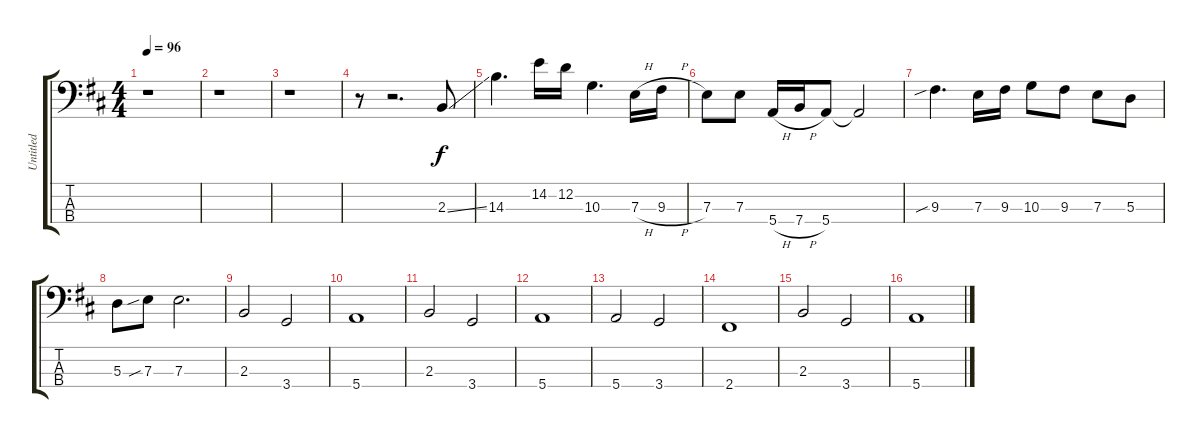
\track ("Untitled" "Untitled") {instrument electricbassfinger}
\staff {score tabs}
\tuning (G2 D2 A1 E1) {hide}
\ts (4 4)
\tempo 96
\clef f4
\ks d
r.1{dy f instrument electricbassfinger} |
r.1 |
r.1 |
r.8 r.2{d} 2.3{ss}.8 |
14.3.4{d} 14.2.16 12.2.16 10.3.4{d} 7.3{h}.16 9.3{h}.16 |
7.3.8 7.3.8 5.4{h}.16 7.4{h}.16 5.4.8 5.4{t}.2 |
9.3{sib}.4{d} 7.3.16 9.3.16 10.3.8 9.3.8 7.3.8 5.3.8 |
5.3.8 7.3{sib}.8 7.3.2{d} |
2.3.2 3.4.2 |
5.4.1 |
2.3.2 3.4.2 |
5.4.1 |
5.4.2 3.4.2 |
2.4.1 |
2.3.2 3.4.2 |
5.4.1
